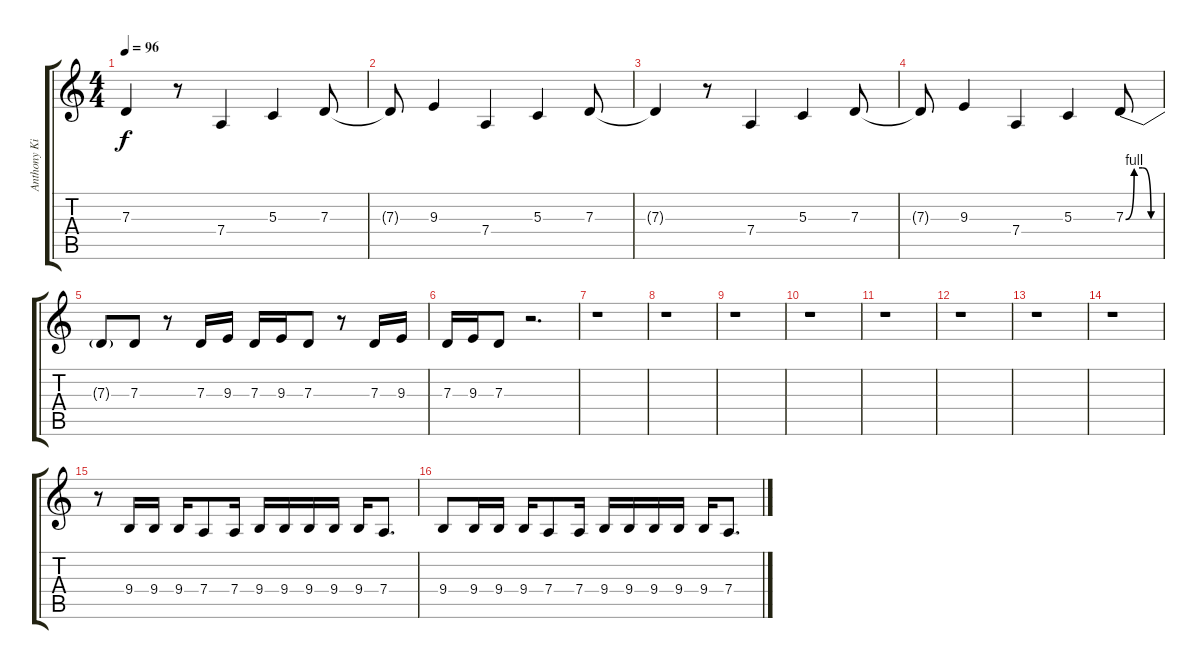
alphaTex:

\track ("Anthony Kieds" "Anthony Ki") {mute instrument violin}
\staff {score tabs}
\tuning (E4 B3 G3 D3 A2 E2) {hide}
\ts (4 4)
\tempo 96
\clef g2
\ks c
7.3{t}.4{dy f} r.8 7.4.4 5.3.4 7.3.8 |
7.3{t}.8 9.3.4 7.4.4 5.3.4 7.3.8 |
7.3{t}.4 r.8 7.4.4 5.3.4 7.3.8 |
7.3{t}.8 9.3.4 7.4.4 5.3.4 7.3{be (custom 0 0 15 4 30 4 45 0 60 0)}.8 |
7.3{t}.8 7.3.8 r.8 7.3.16 9.3.16 7.3.16 9.3.16 7.3.8 r.8 7.3.16 9.3.16 |
7.3.16 9.3.16 7.3.8 r.2{d} |
r.1 |
r.1 |
r.1 |
r.1 |
r.1 |
r.1 |
r.1 |
r.1 |
r.8 9.4.16 9.4.16 9.4.16 7.4.8 7.4.16 9.4.16 9.4.16 9.4.16 9.4.16 9.4.16 7.4.8{d} |
9.4.8 9.4.16 9.4.16 9.4.16 7.4.8 7.4.16 9.4.16 9.4.16 9.4.16 9.4.16 9.4.16 7.4.8{d}
